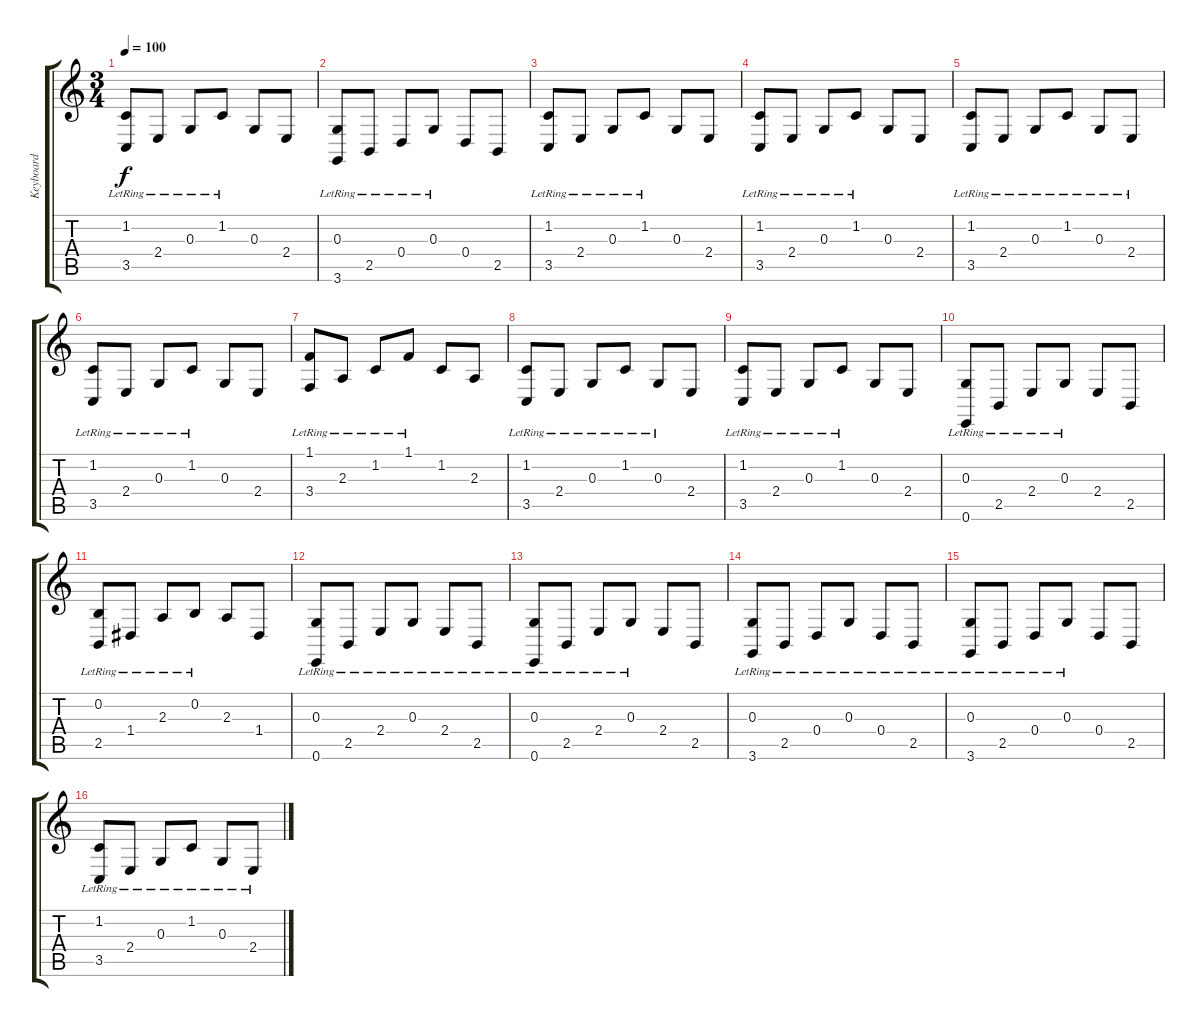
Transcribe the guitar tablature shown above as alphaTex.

\track ("Keyboard" "Keyboard") {instrument stringensemble1}
\staff {score tabs}
\tuning (E4 B3 G3 D3 A2 E2) {hide}
\ts (3 4)
\tempo 100
\clef g2
\ks c
(1.2{lr} 3.5{lr}).8{dy f} 2.4{lr}.8 0.3{lr}.8 1.2{lr}.8 0.3.8 2.4.8 |
(0.3{lr} 3.6{lr}).8 2.5{lr}.8 0.4{lr}.8 0.3{lr}.8 0.4.8 2.5.8 |
(1.2{lr} 3.5{lr}).8 2.4{lr}.8 0.3{lr}.8 1.2{lr}.8 0.3.8 2.4.8 |
(1.2{lr} 3.5{lr}).8 2.4{lr}.8 0.3{lr}.8 1.2{lr}.8 0.3.8 2.4.8 |
(1.2{lr} 3.5{lr}).8 2.4{lr}.8 0.3{lr}.8 1.2{lr}.8 0.3{lr}.8 2.4{lr}.8 |
(1.2{lr} 3.5{lr}).8 2.4{lr}.8 0.3{lr}.8 1.2{lr}.8 0.3.8 2.4.8 |
(1.1{lr} 3.4{lr}).8 2.3{lr}.8 1.2{lr}.8 1.1{lr}.8 1.2.8 2.3.8 |
(1.2{lr} 3.5{lr}).8 2.4{lr}.8 0.3{lr}.8 1.2{lr}.8 0.3{lr}.8 2.4.8 |
(1.2{lr} 3.5{lr}).8 2.4{lr}.8 0.3{lr}.8 1.2{lr}.8 0.3.8 2.4.8 |
(0.3{lr} 0.6{lr}).8 2.5{lr}.8 2.4{lr}.8 0.3{lr}.8 2.4.8 2.5.8 |
(0.2{lr} 2.5{lr}).8 1.4{lr}.8 2.3{lr}.8 0.2{lr}.8 2.3.8 1.4.8 |
(0.3{lr} 0.6{lr}).8 2.5{lr}.8 2.4{lr}.8 0.3{lr}.8 2.4{lr}.8 2.5{lr}.8 |
(0.3{lr} 0.6{lr}).8 2.5{lr}.8 2.4{lr}.8 0.3{lr}.8 2.4.8 2.5.8 |
(0.3{lr} 3.6{lr}).8 2.5{lr}.8 0.4{lr}.8 0.3{lr}.8 0.4{lr}.8 2.5{lr}.8 |
(0.3{lr} 3.6{lr}).8 2.5{lr}.8 0.4{lr}.8 0.3{lr}.8 0.4.8 2.5.8 |
(1.2{lr} 3.5{lr}).8 2.4{lr}.8 0.3{lr}.8 1.2{lr}.8 0.3{lr}.8 2.4{lr}.8
